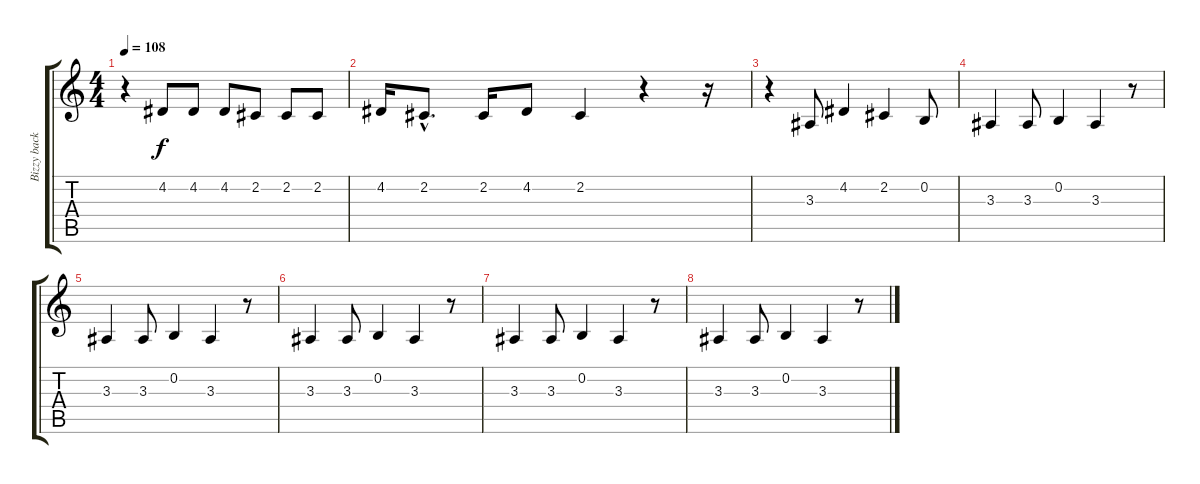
\track ("Bizzy backvocals" "Bizzy back") {instrument oboe}
\staff {score tabs}
\tuning (E4 B3 G3 D3 A2 E2) {hide}
\ts (4 4)
\tempo 108
\clef g2
\ks c
r.4{dy f} 4.2.8 4.2.8 4.2.8 2.2.8 2.2.8 2.2.8 |
4.2.16 2.2{hac}.8{d} 2.2.16 4.2.8 2.2.4 r.4 r.16 |
r.4 3.3.8 4.2.4 2.2.4 0.2.8 |
3.3.4 3.3.8 0.2.4 3.3.4{volume 5} r.8 |
3.3.4 3.3.8 0.2.4 3.3.4 r.8 |
3.3.4 3.3.8 0.2.4 3.3.4 r.8 |
3.3.4 3.3.8 0.2.4 3.3.4 r.8 |
3.3.4 3.3.8 0.2.4 3.3.4 r.8
